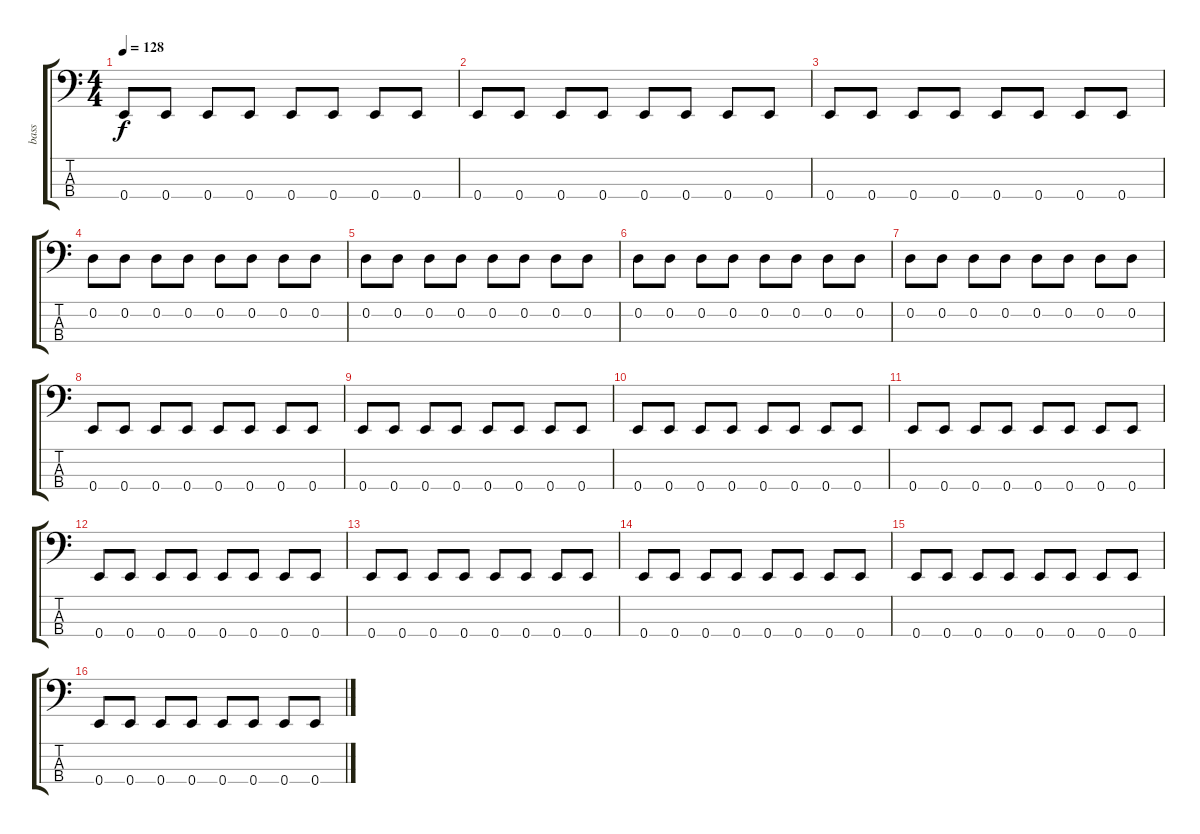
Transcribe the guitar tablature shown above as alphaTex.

\track ("bass" "bass") {instrument fretlessbass}
\staff {score tabs}
\tuning (G2 D2 A1 E1) {hide}
\ts (4 4)
\tempo 128
\clef f4
\ks c
0.4.8{dy f} 0.4.8 0.4.8 0.4.8 0.4.8 0.4.8 0.4.8 0.4.8 |
0.4.8 0.4.8 0.4.8 0.4.8 0.4.8 0.4.8 0.4.8 0.4.8 |
0.4.8 0.4.8 0.4.8 0.4.8 0.4.8 0.4.8 0.4.8 0.4.8 |
0.2.8 0.2.8 0.2.8 0.2.8 0.2.8 0.2.8 0.2.8 0.2.8 |
0.2.8 0.2.8 0.2.8 0.2.8 0.2.8 0.2.8 0.2.8 0.2.8 |
0.2.8 0.2.8 0.2.8 0.2.8 0.2.8 0.2.8 0.2.8 0.2.8 |
0.2.8 0.2.8 0.2.8 0.2.8 0.2.8 0.2.8 0.2.8 0.2.8 |
0.4.8 0.4.8 0.4.8 0.4.8 0.4.8 0.4.8 0.4.8 0.4.8 |
0.4.8 0.4.8 0.4.8 0.4.8 0.4.8 0.4.8 0.4.8 0.4.8 |
0.4.8 0.4.8 0.4.8 0.4.8 0.4.8 0.4.8 0.4.8 0.4.8 |
0.4.8 0.4.8 0.4.8 0.4.8 0.4.8 0.4.8 0.4.8 0.4.8 |
0.4.8 0.4.8 0.4.8 0.4.8 0.4.8 0.4.8 0.4.8 0.4.8 |
0.4.8 0.4.8 0.4.8 0.4.8 0.4.8 0.4.8 0.4.8 0.4.8 |
0.4.8 0.4.8 0.4.8 0.4.8 0.4.8 0.4.8 0.4.8 0.4.8 |
0.4.8 0.4.8 0.4.8 0.4.8 0.4.8 0.4.8 0.4.8 0.4.8 |
0.4.8 0.4.8 0.4.8 0.4.8 0.4.8 0.4.8 0.4.8 0.4.8
